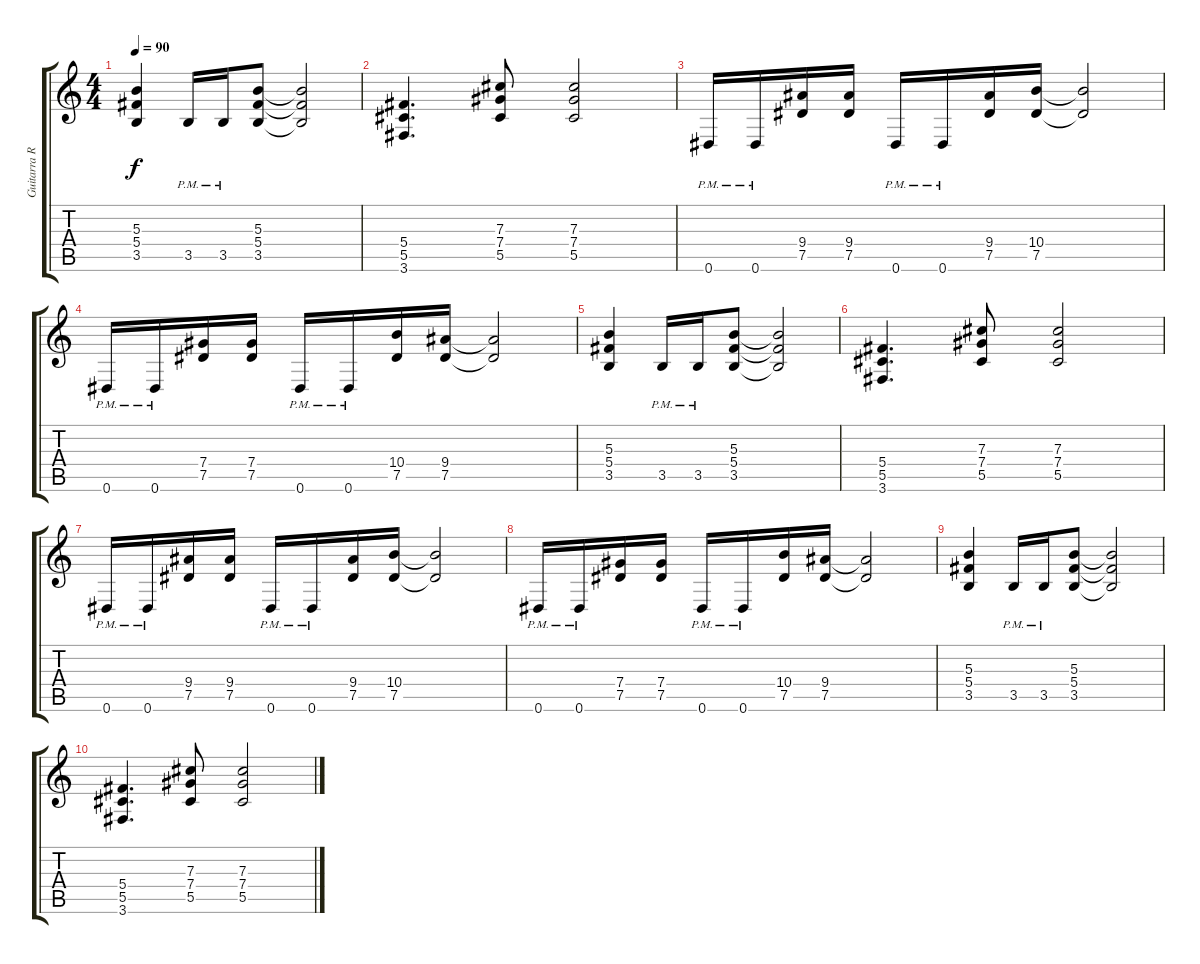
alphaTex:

\track ("Guitarra Ritmica" "Guitarra R") {instrument distortionguitar}
\staff {score tabs}
\tuning (Eb4 Bb3 Gb3 Db3 Ab2 Eb2) {hide}
\ts (4 4)
\tempo 90
\clef g2
\ks c
(5.3 5.4 3.5).4{dy f} 3.5{pm}.16 3.5{pm}.16 (5.3 5.4 3.5).8 (5.3{t} 5.4{t} 3.5{t}).2 |
(5.4 5.5 3.6).4{d} (7.3 7.4 5.5).8 (7.3 7.4 5.5).2 |
0.6{pm}.16 0.6{pm}.16 (9.4 7.5).16 (9.4 7.5).16 0.6{pm}.16 0.6{pm}.16 (9.4 7.5).16 (10.4 7.5).16 (10.4{t} 7.5{t}).2 |
0.6{pm}.16 0.6{pm}.16 (7.4 7.5).16 (7.4 7.5).16 0.6{pm}.16 0.6{pm}.16 (10.4 7.5).16 (9.4 7.5).16 (9.4{t} 7.5{t}).2 |
(5.3 5.4 3.5).4 3.5{pm}.16 3.5{pm}.16 (5.3 5.4 3.5).8 (5.3{t} 5.4{t} 3.5{t}).2 |
(5.4 5.5 3.6).4{d} (7.3 7.4 5.5).8 (7.3 7.4 5.5).2 |
0.6{pm}.16{volume 0} 0.6{pm}.16 (9.4 7.5).16 (9.4 7.5).16 0.6{pm}.16 0.6{pm}.16 (9.4 7.5).16 (10.4 7.5).16 (10.4{t} 7.5{t}).2 |
0.6{pm}.16 0.6{pm}.16 (7.4 7.5).16 (7.4 7.5).16 0.6{pm}.16 0.6{pm}.16 (10.4 7.5).16 (9.4 7.5).16 (9.4{t} 7.5{t}).2 |
(5.3 5.4 3.5).4 3.5{pm}.16 3.5{pm}.16 (5.3 5.4 3.5).8 (5.3{t} 5.4{t} 3.5{t}).2 |
(5.4 5.5 3.6).4{d} (7.3 7.4 5.5).8 (7.3 7.4 5.5).2
